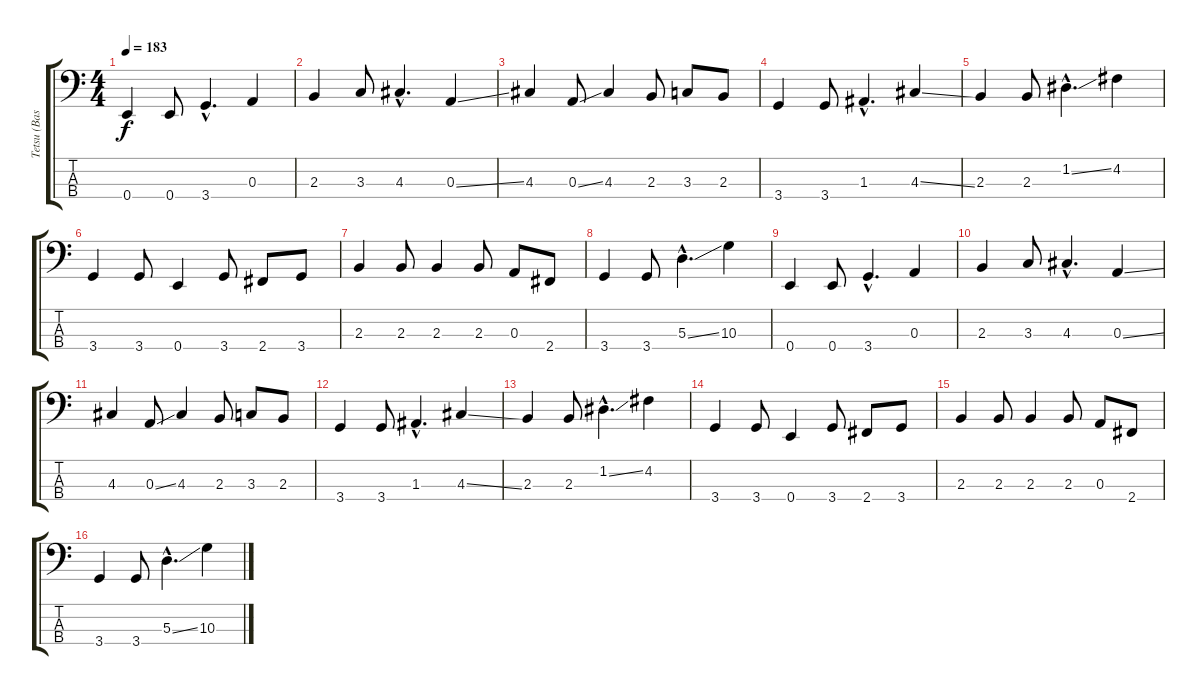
\track ("Tetsu (Bass)" "Tetsu (Bas") {instrument electricbasspick}
\staff {score tabs}
\tuning (G2 D2 A1 E1) {hide}
\ts (4 4)
\tempo 183
\clef f4
\ks c
0.4.4{dy f} 0.4.8 3.4{hac}.4{d} 0.3.4 |
2.3.4 3.3.8 4.3{hac}.4{d} 0.3{ss}.4 |
4.3.4 0.3{ss}.8 4.3.4 2.3.8 3.3.8 2.3.8 |
3.4.4 3.4.8 1.3{hac}.4{d} 4.3{ss}.4 |
2.3.4 2.3.8 1.2{ss hac}.4{d} 4.2.4 |
3.4.4 3.4.8 0.4.4 3.4.8 2.4.8 3.4.8 |
2.3.4 2.3.8 2.3.4 2.3.8 0.3.8 2.4.8 |
3.4.4 3.4.8 5.3{ss hac}.4{d} 10.3.4 |
0.4.4 0.4.8 3.4{hac}.4{d} 0.3.4 |
2.3.4 3.3.8 4.3{hac}.4{d} 0.3{ss}.4 |
4.3.4 0.3{ss}.8 4.3.4 2.3.8 3.3.8 2.3.8 |
3.4.4 3.4.8 1.3{hac}.4{d} 4.3{ss}.4 |
2.3.4 2.3.8 1.2{ss hac}.4{d} 4.2.4 |
3.4.4 3.4.8 0.4.4 3.4.8 2.4.8 3.4.8 |
2.3.4 2.3.8 2.3.4 2.3.8 0.3.8 2.4.8 |
3.4.4 3.4.8 5.3{ss hac}.4{d} 10.3.4
